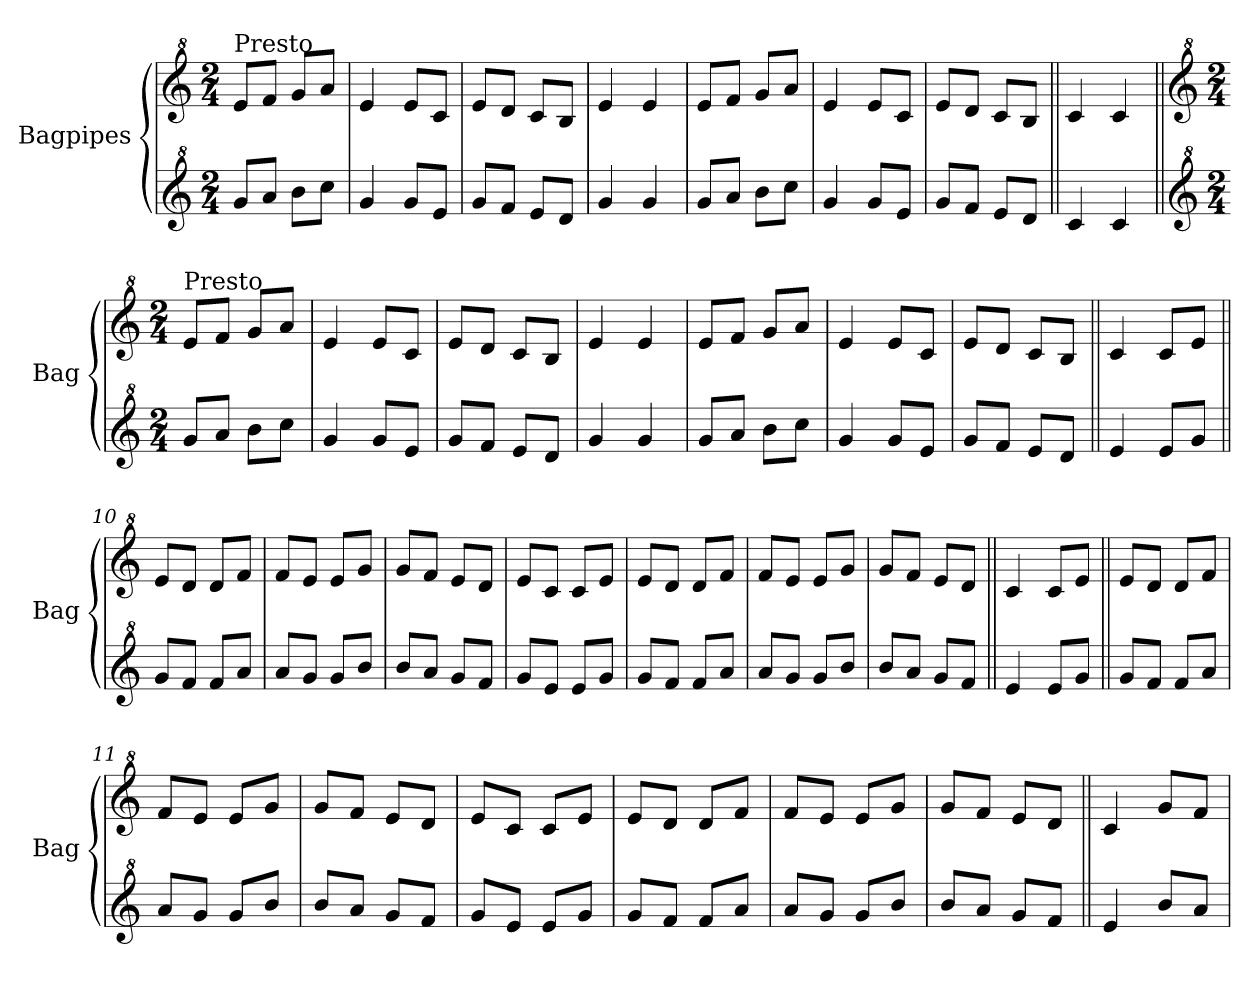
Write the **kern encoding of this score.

**kern	**kern
*part2	*part1
*staff2	*staff1
*I"Bagpipes	*I"Bagpipes
*I'Bag	*I'Bag
*clefG^2	*clefG^2
*k[]	*k[]
*C:	*C:
*M2/4	*M2/4
=1||	=1||
!	!LO:TX:a:t=Presto
8gg/L	8ee/L
8aa/J	8ff/J
8bb\L	8gg/L
8ccc\J	8aa/J
=2	=2
4gg/	4ee/
8gg/L	8ee/L
8ee/J	8cc/J
=3	=3
8gg/L	8ee/L
8ff/J	8dd/J
8ee/L	8cc/L
8dd/J	8b/J
=4	=4
4gg/	4ee/
4gg/	4ee/
=5	=5
8gg/L	8ee/L
8aa/J	8ff/J
8bb\L	8gg/L
8ccc\J	8aa/J
=6	=6
4gg/	4ee/
8gg/L	8ee/L
8ee/J	8cc/J
=7	=7
8gg/L	8ee/L
8ff/J	8dd/J
8ee/L	8cc/L
8dd/J	8b/J
=8||	=8||
4cc/	4cc/
4cc/	4cc/
=1||	=1||
*clefG^2	*clefG^2
*k[]	*k[]
*C:	*C:
*M2/4	*M2/4
!	!LO:TX:a:t=Presto
8gg/L	8ee/L
8aa/J	8ff/J
8bb\L	8gg/L
8ccc\J	8aa/J
=2	=2
4gg/	4ee/
8gg/L	8ee/L
8ee/J	8cc/J
=3	=3
8gg/L	8ee/L
8ff/J	8dd/J
8ee/L	8cc/L
8dd/J	8b/J
=4	=4
4gg/	4ee/
4gg/	4ee/
=5	=5
8gg/L	8ee/L
8aa/J	8ff/J
8bb\L	8gg/L
8ccc\J	8aa/J
=6	=6
4gg/	4ee/
8gg/L	8ee/L
8ee/J	8cc/J
=7	=7
8gg/L	8ee/L
8ff/J	8dd/J
8ee/L	8cc/L
8dd/J	8b/J
=9||	=9||
4ee/	4cc/
8ee/L	8cc/L
8gg/J	8ee/J
=10||	=10||
8gg/L	8ee/L
8ff/J	8dd/J
8ff/L	8dd/L
8aa/J	8ff/J
!!LO:LB:g=z
=11	=11
8aa/L	8ff/L
8gg/J	8ee/J
8gg/L	8ee/L
8bb/J	8gg/J
=12	=12
8bb/L	8gg/L
8aa/J	8ff/J
8gg/L	8ee/L
8ff/J	8dd/J
=13	=13
8gg/L	8ee/L
8ee/J	8cc/J
8ee/L	8cc/L
8gg/J	8ee/J
=14	=14
8gg/L	8ee/L
8ff/J	8dd/J
8ff/L	8dd/L
8aa/J	8ff/J
=15	=15
8aa/L	8ff/L
8gg/J	8ee/J
8gg/L	8ee/L
8bb/J	8gg/J
=16	=16
8bb/L	8gg/L
8aa/J	8ff/J
8gg/L	8ee/L
8ff/J	8dd/J
=17||	=17||
4ee/	4cc/
8ee/L	8cc/L
8gg/J	8ee/J
=10||	=10||
8gg/L	8ee/L
8ff/J	8dd/J
8ff/L	8dd/L
8aa/J	8ff/J
!!LO:LB:g=z
=11	=11
8aa/L	8ff/L
8gg/J	8ee/J
8gg/L	8ee/L
8bb/J	8gg/J
=12	=12
8bb/L	8gg/L
8aa/J	8ff/J
8gg/L	8ee/L
8ff/J	8dd/J
=13	=13
8gg/L	8ee/L
8ee/J	8cc/J
8ee/L	8cc/L
8gg/J	8ee/J
=14	=14
8gg/L	8ee/L
8ff/J	8dd/J
8ff/L	8dd/L
8aa/J	8ff/J
=15	=15
8aa/L	8ff/L
8gg/J	8ee/J
8gg/L	8ee/L
8bb/J	8gg/J
=16	=16
8bb/L	8gg/L
8aa/J	8ff/J
8gg/L	8ee/L
8ff/J	8dd/J
=18||	=18||
4ee/	4cc/
8bb/L	8gg/L
8aa/J	8ff/J
=	=
*-	*-
